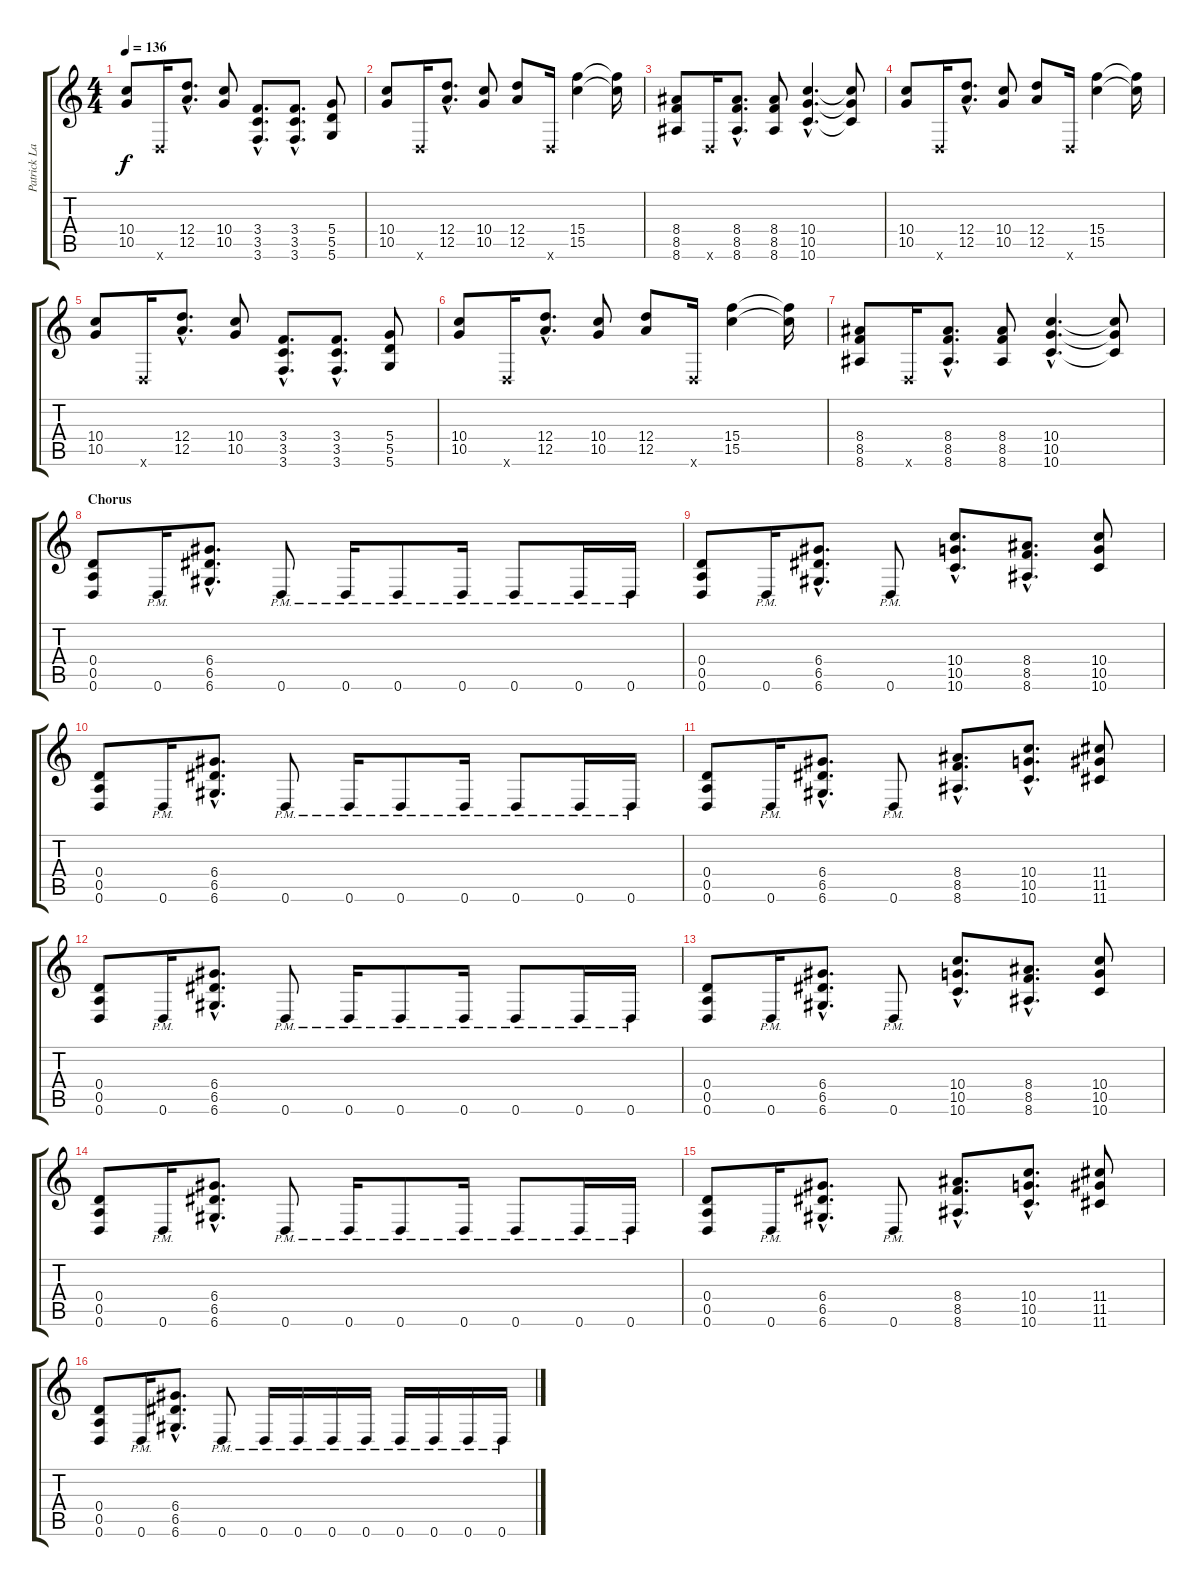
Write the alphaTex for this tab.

\track ("Patrick Lachman" "Patrick La") {instrument distortionguitar}
\staff {score tabs}
\tuning (E4 B3 G3 D3 A2 D2) {hide}
\ts (4 4)
\tempo 136
\clef g2
\ks c
(10.4 10.5).8{dy f} 0.6{x}.16 (12.4{hac} 12.5{hac}).8{d} (10.4 10.5).8 (3.4{hac} 3.5{hac} 3.6{hac}).8{d} (3.4{hac} 3.5{hac} 3.6{hac}).8{d} (5.4 5.5 5.6).8 |
(10.4 10.5).8 0.6{x}.16 (12.4{hac} 12.5{hac}).8{d} (10.4 10.5).8 (12.4 12.5).8 0.6{x}.16 (15.4 15.5).4 (15.4{t} 15.5{t}).16 |
(8.4 8.5 8.6).8 0.6{x}.16 (8.4{hac} 8.5{hac} 8.6{hac}).8{d} (8.4 8.5 8.6).8 (10.4{hac} 10.5{hac} 10.6{hac}).4{d} (10.4{t} 10.5{t} 10.6{t}).8 |
(10.4 10.5).8 0.6{x}.16 (12.4{hac} 12.5{hac}).8{d} (10.4 10.5).8 (12.4 12.5).8 0.6{x}.16 (15.4 15.5).4 (15.4{t} 15.5{t}).16 |
(10.4 10.5).8 0.6{x}.16 (12.4{hac} 12.5{hac}).8{d} (10.4 10.5).8 (3.4{hac} 3.5{hac} 3.6{hac}).8{d} (3.4{hac} 3.5{hac} 3.6{hac}).8{d} (5.4 5.5 5.6).8 |
(10.4 10.5).8 0.6{x}.16 (12.4{hac} 12.5{hac}).8{d} (10.4 10.5).8 (12.4 12.5).8 0.6{x}.16 (15.4 15.5).4 (15.4{t} 15.5{t}).16 |
(8.4 8.5 8.6).8 0.6{x}.16 (8.4{hac} 8.5{hac} 8.6{hac}).8{d} (8.4 8.5 8.6).8 (10.4{hac} 10.5{hac} 10.6{hac}).4{d} (10.4{t} 10.5{t} 10.6{t}).8 |
\section ("" "Chorus")
(0.4 0.5 0.6).8 0.6{pm}.16 (6.4{hac} 6.5{hac} 6.6{hac}).8{d} 0.6{pm}.8 0.6{pm}.16 0.6{pm}.8 0.6{pm}.16 0.6{pm}.8 0.6{pm}.16 0.6{pm}.16 |
(0.4 0.5 0.6).8 0.6{pm}.16 (6.4{hac} 6.5{hac} 6.6{hac}).8{d} 0.6{pm}.8 (10.4{hac} 10.5{hac} 10.6{hac}).8{d} (8.4{hac} 8.5{hac} 8.6{hac}).8{d} (10.4 10.5 10.6).8 |
(0.4 0.5 0.6).8 0.6{pm}.16 (6.4{hac} 6.5{hac} 6.6{hac}).8{d} 0.6{pm}.8 0.6{pm}.16 0.6{pm}.8 0.6{pm}.16 0.6{pm}.8 0.6{pm}.16 0.6{pm}.16 |
(0.4 0.5 0.6).8 0.6{pm}.16 (6.4{hac} 6.5{hac} 6.6{hac}).8{d} 0.6{pm}.8 (8.4{hac} 8.5{hac} 8.6{hac}).8{d} (10.4{hac} 10.5{hac} 10.6{hac}).8{d} (11.4 11.5 11.6).8 |
(0.4 0.5 0.6).8 0.6{pm}.16 (6.4{hac} 6.5{hac} 6.6{hac}).8{d} 0.6{pm}.8 0.6{pm}.16 0.6{pm}.8 0.6{pm}.16 0.6{pm}.8 0.6{pm}.16 0.6{pm}.16 |
(0.4 0.5 0.6).8 0.6{pm}.16 (6.4{hac} 6.5{hac} 6.6{hac}).8{d} 0.6{pm}.8 (10.4{hac} 10.5{hac} 10.6{hac}).8{d} (8.4{hac} 8.5{hac} 8.6{hac}).8{d} (10.4 10.5 10.6).8 |
(0.4 0.5 0.6).8 0.6{pm}.16 (6.4{hac} 6.5{hac} 6.6{hac}).8{d} 0.6{pm}.8 0.6{pm}.16 0.6{pm}.8 0.6{pm}.16 0.6{pm}.8 0.6{pm}.16 0.6{pm}.16 |
(0.4 0.5 0.6).8 0.6{pm}.16 (6.4{hac} 6.5{hac} 6.6{hac}).8{d} 0.6{pm}.8 (8.4{hac} 8.5{hac} 8.6{hac}).8{d} (10.4{hac} 10.5{hac} 10.6{hac}).8{d} (11.4 11.5 11.6).8 |
(0.4 0.5 0.6).8 0.6{pm}.16 (6.4{hac} 6.5{hac} 6.6{hac}).8{d} 0.6{pm}.8 0.6{pm}.16 0.6{pm}.16 0.6{pm}.16 0.6{pm}.16 0.6{pm}.16 0.6{pm}.16 0.6{pm}.16 0.6{pm}.16
